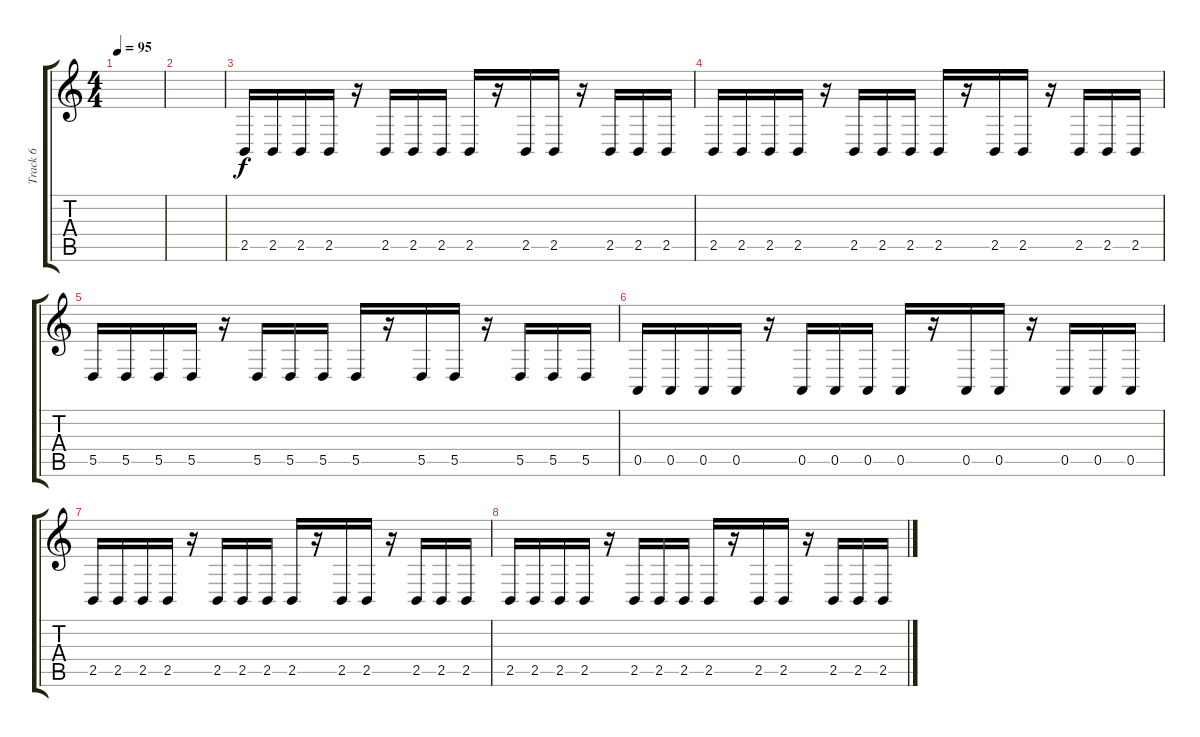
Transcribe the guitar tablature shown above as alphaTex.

\track ("Track 6" "Track 6") {instrument lead1square}
\staff {score tabs}
\tuning (E4 B3 G3 D3 A2 E2) {hide}
\ts (4 4)
\tempo 95
\clef g2
\ks c
|
|
2.5.16 2.5.16 2.5.16 2.5.16 r.16 2.5.16 2.5.16 2.5.16 2.5.16 r.16 2.5.16 2.5.16 r.16 2.5.16 2.5.16 2.5.16 |
2.5.16 2.5.16 2.5.16 2.5.16 r.16 2.5.16 2.5.16 2.5.16 2.5.16 r.16 2.5.16 2.5.16 r.16 2.5.16 2.5.16 2.5.16 |
5.5.16 5.5.16 5.5.16 5.5.16 r.16 5.5.16 5.5.16 5.5.16 5.5.16 r.16 5.5.16 5.5.16 r.16 5.5.16 5.5.16 5.5.16 |
0.5.16 0.5.16 0.5.16 0.5.16 r.16 0.5.16 0.5.16 0.5.16 0.5.16 r.16 0.5.16 0.5.16 r.16 0.5.16 0.5.16 0.5.16 |
2.5.16 2.5.16 2.5.16 2.5.16 r.16 2.5.16 2.5.16 2.5.16 2.5.16 r.16 2.5.16 2.5.16 r.16 2.5.16 2.5.16 2.5.16 |
2.5.16 2.5.16 2.5.16 2.5.16 r.16 2.5.16 2.5.16 2.5.16 2.5.16 r.16 2.5.16 2.5.16 r.16 2.5.16 2.5.16 2.5.16
